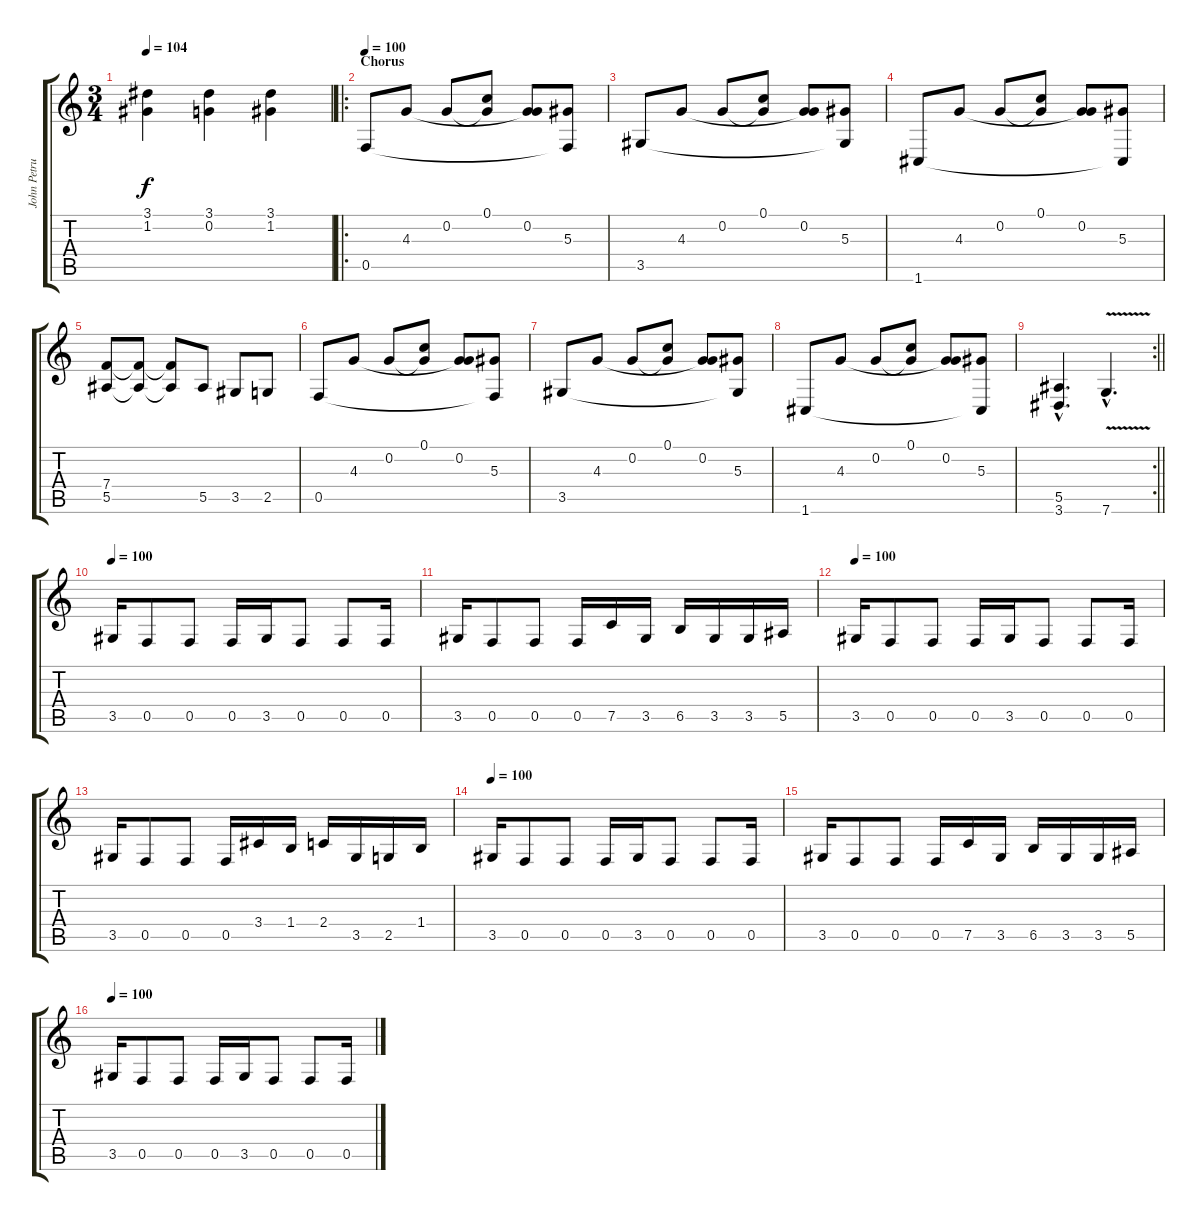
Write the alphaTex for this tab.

\track ("John Petrucci" "John Petru") {instrument distortionguitar}
\staff {score tabs}
\tuning (C4 G3 Eb3 Bb2 F2 C2) {hide}
\ts (3 4)
\tempo 104
\clef g2
\ks c
(3.1 1.2).4{dy f} (3.1 0.2).4 (3.1 1.2).4 |
\ro
\section ("" "Chorus")
\tempo 100
0.5.8 4.3.8 0.2.8 (0.1 0.2{t}).8 (0.2 4.3{t}).8 (5.3 0.5{t}).8 |
3.5.8 4.3.8 0.2.8 (0.1 0.2{t}).8 (0.2 4.3{t}).8 (5.3 3.5{t}).8 |
1.6.8 4.3.8 0.2.8 (0.1 0.2{t}).8 (0.2 4.3{t}).8 (5.3 1.6{t}).8 |
(7.4 5.5).8 (7.4{t} 5.5{t}).8 (7.4{t} 5.5{t}).8 5.5.8 3.5.8 2.5.8 |
0.5.8 4.3.8 0.2.8 (0.1 0.2{t}).8 (0.2 4.3{t}).8 (5.3 0.5{t}).8 |
3.5.8 4.3.8 0.2.8 (0.1 0.2{t}).8 (0.2 4.3{t}).8 (5.3 3.5{t}).8 |
1.6.8 4.3.8 0.2.8 (0.1 0.2{t}).8 (0.2 4.3{t}).8 (5.3 1.6{t}).8 |
\rc 2
\barLineRight lightlight
(5.5{hac} 3.6{hac}).4{d} 7.6{v hac}.4{d} |
\tempo 100
3.5.16 0.5.8 0.5.8 0.5.16 3.5.16 0.5.8 0.5.8 0.5.16 |
3.5.16 0.5.8 0.5.8 0.5.16 7.5.16 3.5.16 6.5.16 3.5.16 3.5.16 5.5.16 |
\tempo 100
3.5.16 0.5.8 0.5.8 0.5.16 3.5.16 0.5.8 0.5.8 0.5.16 |
3.5.16 0.5.8 0.5.8 0.5.16 3.4.16 1.4.16 2.4.16 3.5.16 2.5.16 1.4.16 |
\tempo 100
3.5.16 0.5.8 0.5.8 0.5.16 3.5.16 0.5.8 0.5.8 0.5.16 |
3.5.16 0.5.8 0.5.8 0.5.16 7.5.16 3.5.16 6.5.16 3.5.16 3.5.16 5.5.16 |
\tempo 100
3.5.16 0.5.8 0.5.8 0.5.16 3.5.16 0.5.8 0.5.8 0.5.16
